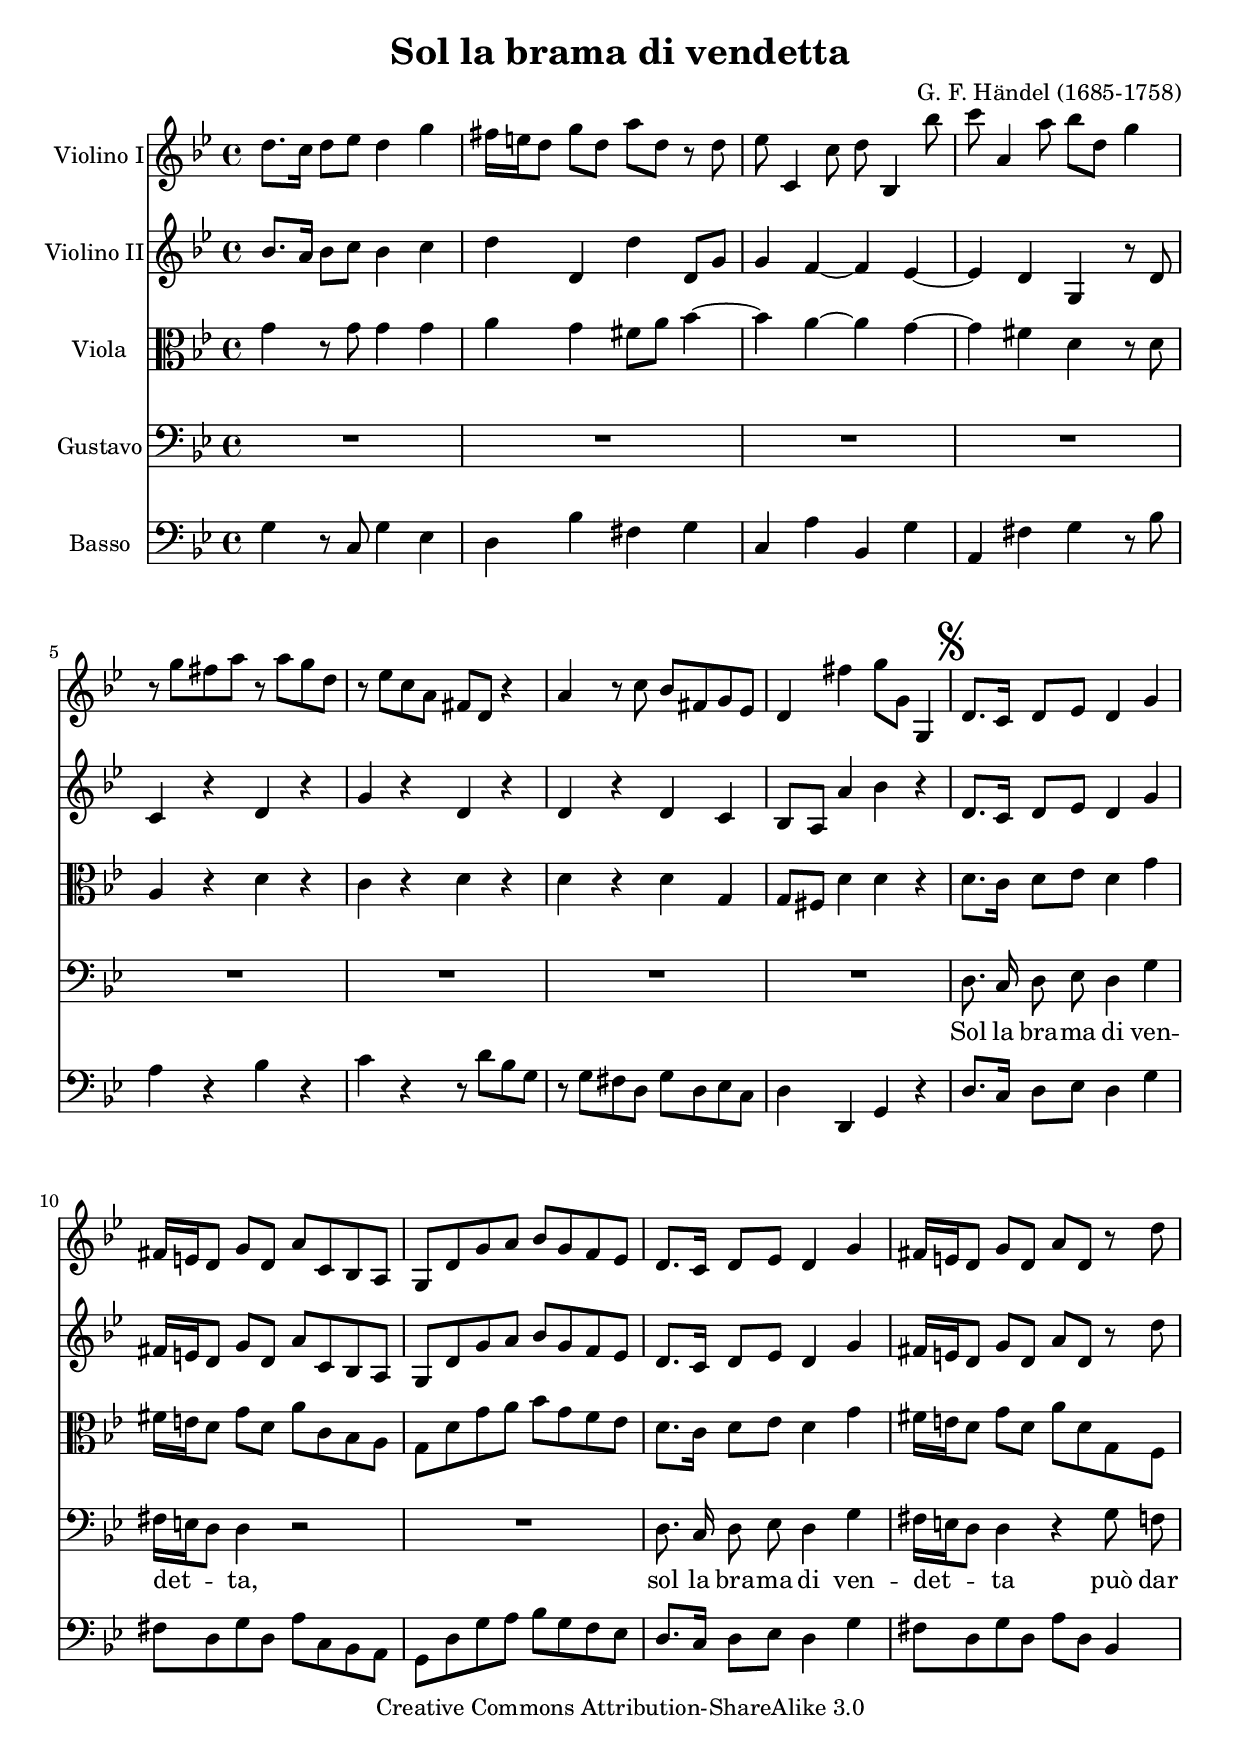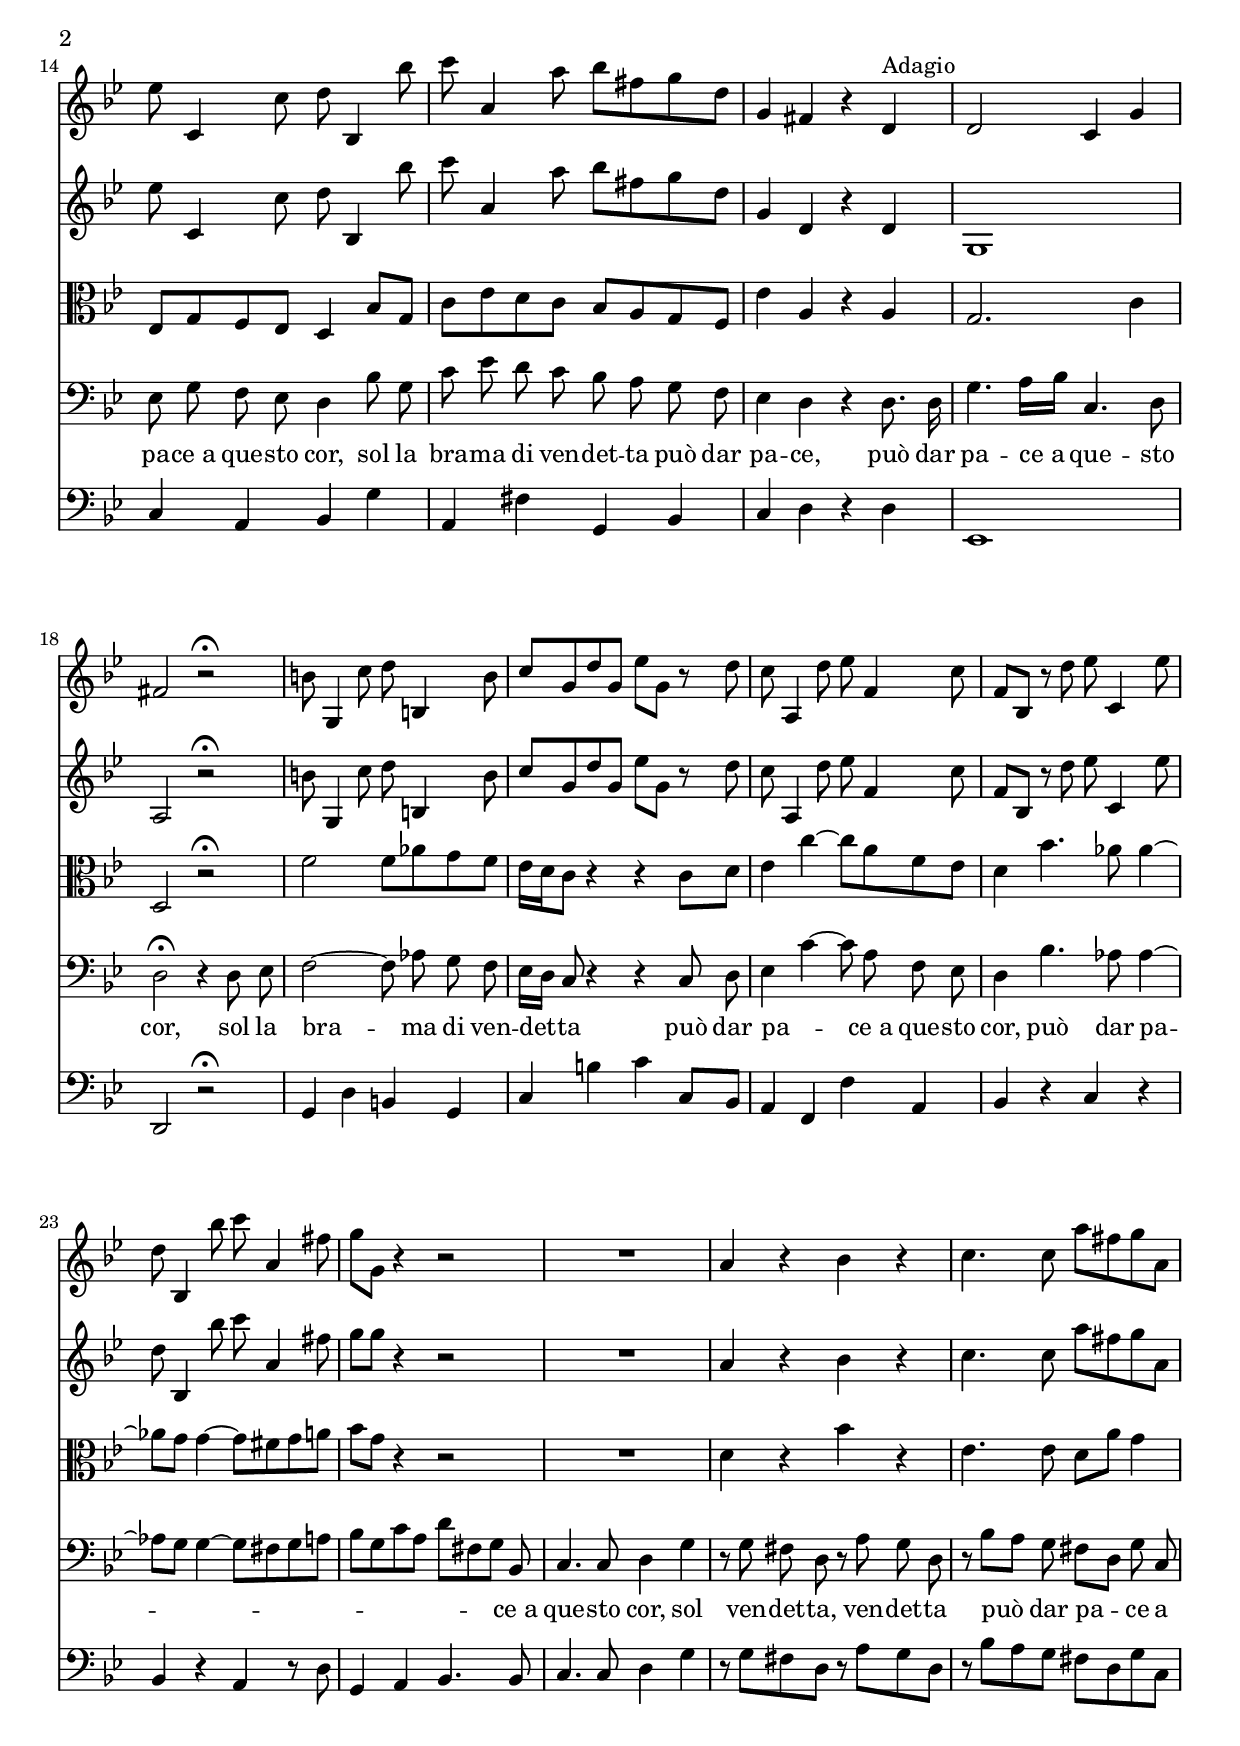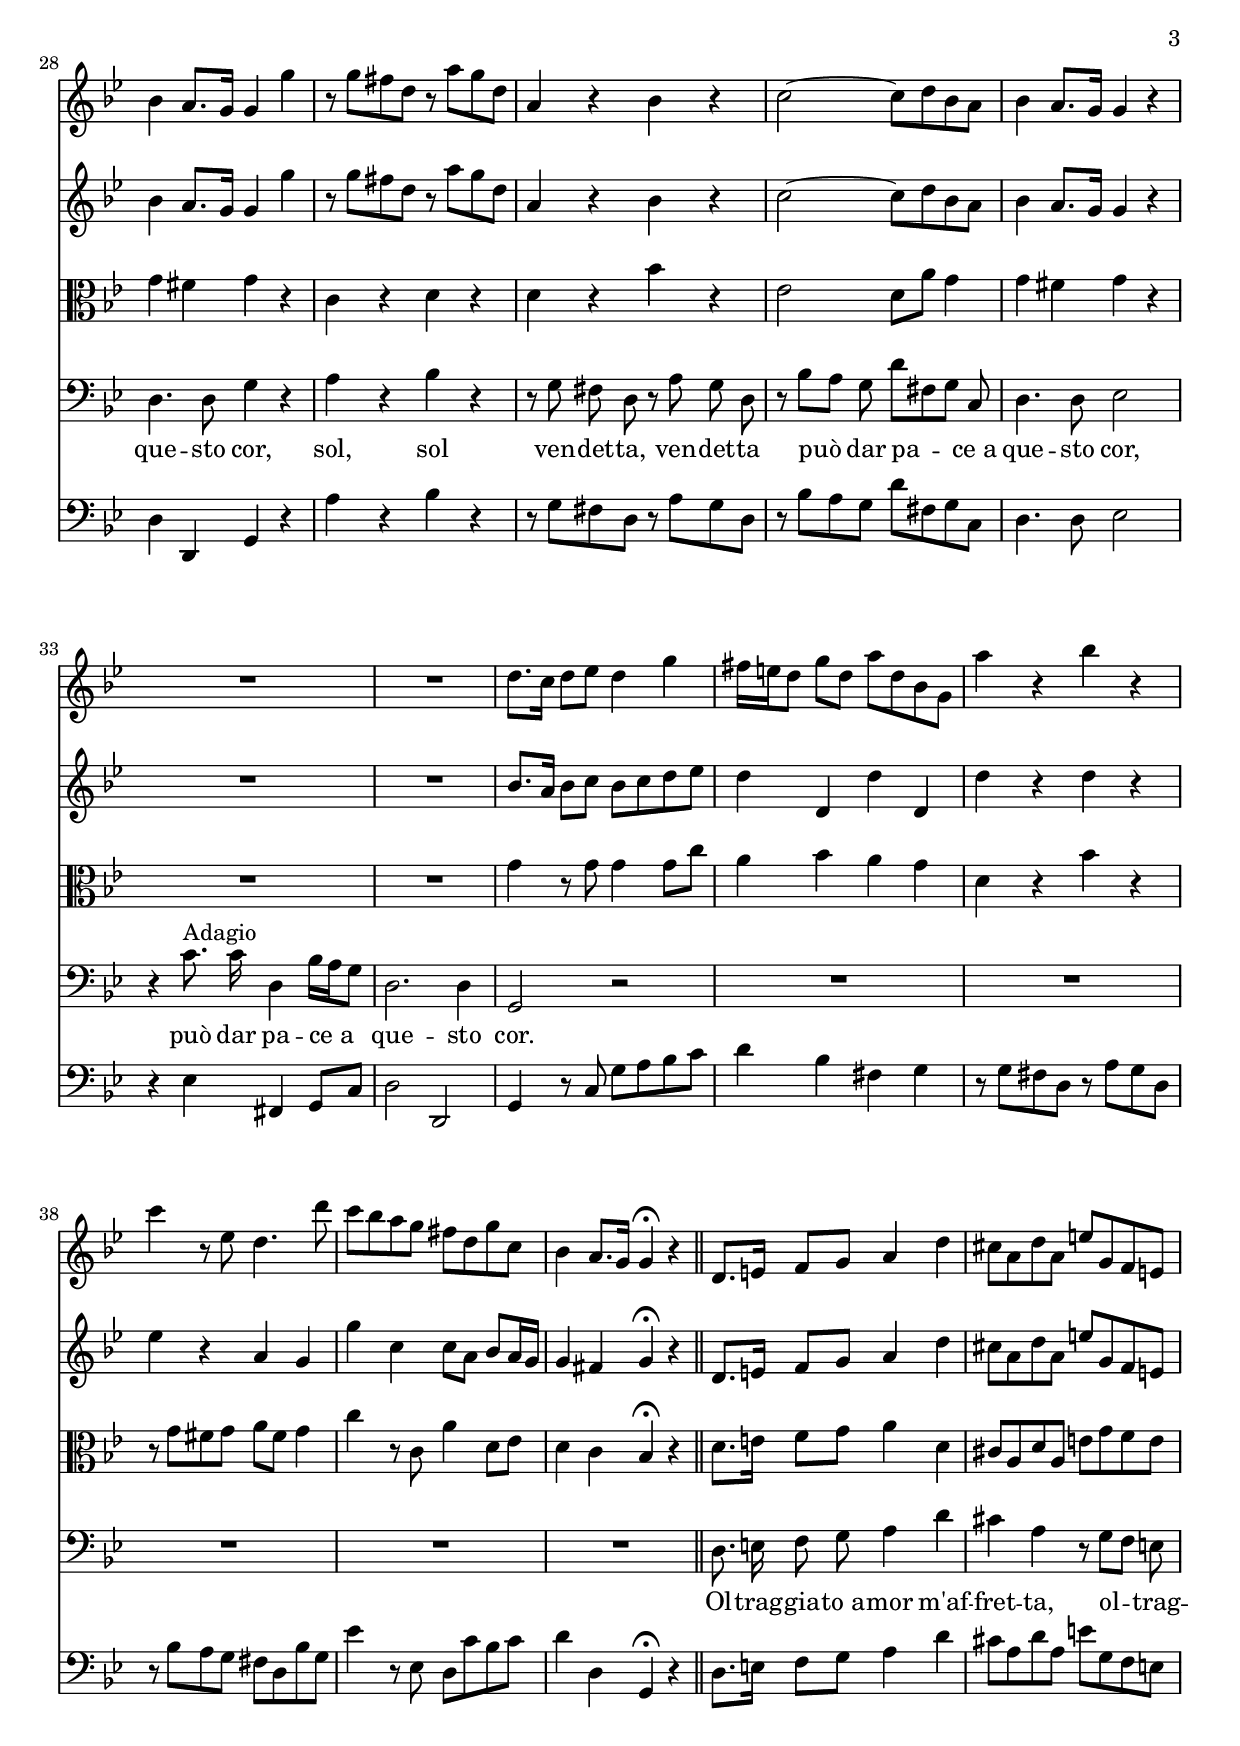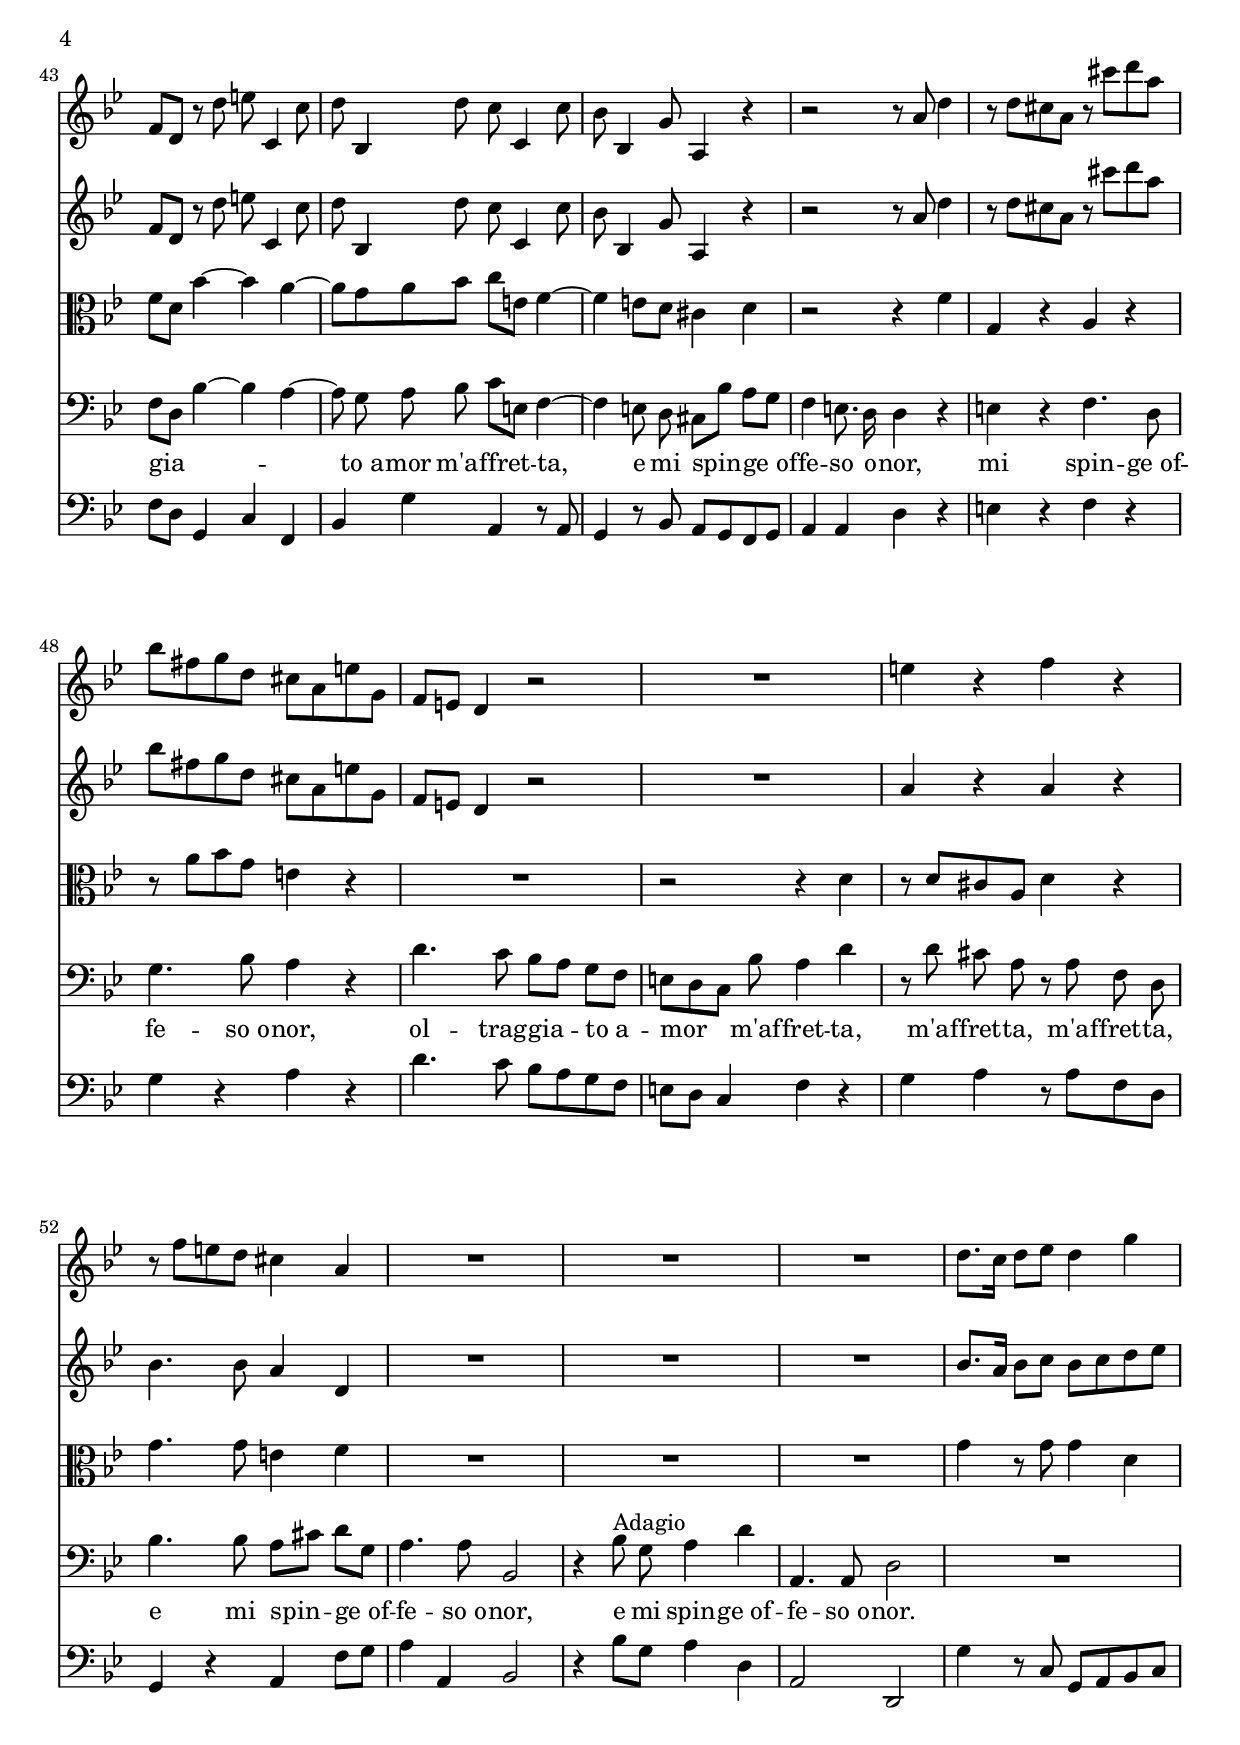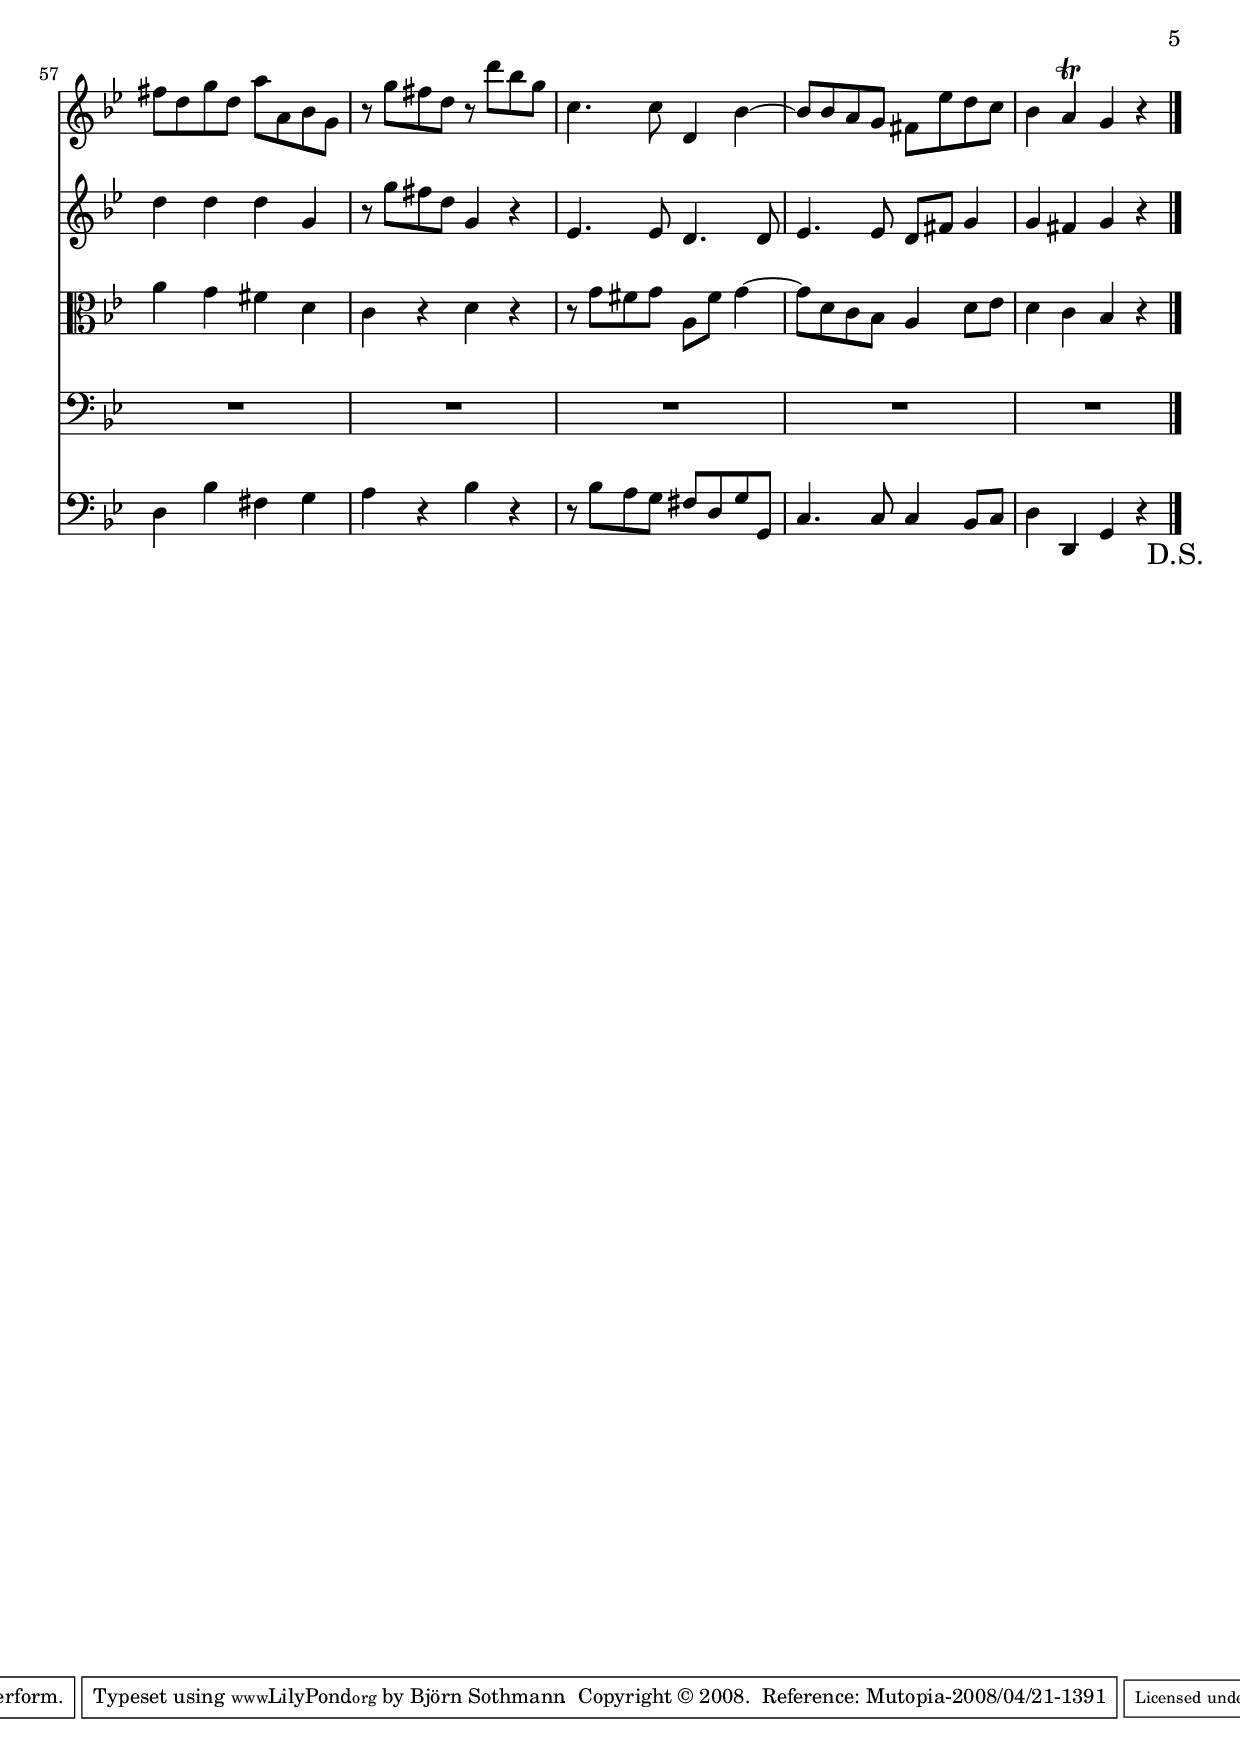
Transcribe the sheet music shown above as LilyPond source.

% Created on Sat Jan 12 11:23:34 CET 2008
\version "2.10.33"

\header {
	title = "Sol la brama di vendetta"
	composer = "G. F. Händel (1685-1758)"
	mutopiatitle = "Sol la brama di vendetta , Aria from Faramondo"
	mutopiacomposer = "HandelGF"
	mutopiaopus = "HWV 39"
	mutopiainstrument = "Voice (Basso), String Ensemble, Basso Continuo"
	date = "1737"
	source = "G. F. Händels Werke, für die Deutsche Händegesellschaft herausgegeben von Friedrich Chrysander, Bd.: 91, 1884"
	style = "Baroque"
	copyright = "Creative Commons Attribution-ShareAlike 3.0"
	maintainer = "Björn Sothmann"
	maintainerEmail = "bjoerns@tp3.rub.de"
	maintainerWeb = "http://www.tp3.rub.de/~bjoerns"
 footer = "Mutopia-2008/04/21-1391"
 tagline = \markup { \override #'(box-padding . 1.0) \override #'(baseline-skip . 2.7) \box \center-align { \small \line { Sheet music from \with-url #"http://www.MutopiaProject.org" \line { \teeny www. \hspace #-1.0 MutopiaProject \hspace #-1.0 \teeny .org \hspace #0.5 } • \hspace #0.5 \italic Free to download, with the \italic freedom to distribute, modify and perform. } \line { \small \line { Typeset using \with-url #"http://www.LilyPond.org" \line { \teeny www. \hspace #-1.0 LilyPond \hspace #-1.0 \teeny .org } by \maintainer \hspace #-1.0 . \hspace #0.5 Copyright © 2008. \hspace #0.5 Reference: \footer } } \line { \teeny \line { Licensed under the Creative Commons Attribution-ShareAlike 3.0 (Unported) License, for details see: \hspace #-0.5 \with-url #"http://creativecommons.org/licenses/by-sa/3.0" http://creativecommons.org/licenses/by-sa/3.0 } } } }
}

\include "deutsch.ly"

verse= \lyricmode {
Sol la bra -- ma di ven -- det -- ta, sol la bra -- ma di ven -- det -- ta può dar pa -- ce_a que -- sto cor, sol la bra -- ma di ven -- det -- ta può dar pa -- ce, può dar pa -- ce_a que -- sto cor, sol la bra -- ma di ven -- det -- ta può dar pa -- ce_a que -- sto cor, può dar pa -- ce_a que -- sto cor, sol ven -- det -- ta, ven -- det -- ta può dar pa -- ce a que -- sto cor, sol, sol ven -- det -- ta, ven -- det -- ta può dar pa -- ce_a que -- sto cor, può dar pa -- ce_a que -- sto cor.
Ol -- trag -- gia -- to_a -- mor m'af -- fret -- ta, ol -- trag -- gia -- to_a -- mor m'af -- fret -- ta, e mi spin -- ge_of -- fe -- so o -- nor, mi spin -- ge_of -- fe -- so_o -- nor, ol -- trag -- gia -- to_a -- mor m'af -- fret -- ta, m'af -- fret -- ta, m'af -- fret -- ta, e mi spin -- ge_of -- fe -- so_o -- nor, e mi spin -- ge_of -- fe -- so_o -- nor.
}
 

staffViolin = \new Staff  {
	\time 4/4
	\override Score.MetronomeMark #'stencil = ##f
	\tempo 4 = 100 
	\set Staff.instrumentName="Violino I"
	\set Staff.midiInstrument="violin"
	\key g \minor
	\clef treble
	\relative c'' {
		d8. c16 d8 es d4 g |
		fis16 e d8 g d a' d, r d |
		es c,4 c'8 d b,4 b''8 |
		c a,4 a'8 b d, g4 |
		r8 g fis a r a g d |
		r es c a fis d r4 |
		a' r8 c b fis g es |
		d4 fis' g8 g, g,4 \mark \markup { \musicglyph #"scripts.segno" } |
		d'8. c16 d8 es d4 g |
		fis16 e d8 g d a' c, b a |
		g d' g a b g f es |
		d8. c16 d8 es d4 g |
		fis16 e d8 g d a' d, r d' |
		es c,4 c'8 d b,4 b''8 |
		c a,4 a'8 b fis g d |
		g,4 fis r d^\markup {Adagio} |
		d2 c4 g' |
		fis2 r\fermata |
		h8 g,4 c'8 d h,4 h'8 |
		c g d' g, es' g, r d' |
		c a,4 d'8 es f,4 c'8 |
		f,[ b,] r d' es c,4 es'8 |
		d b,4 b''8 c a,4 fis'8 |
		g g, r4 r2 |
		R1 |
		a4 r b r |
		c4. c8 a' fis g a, |
		b4 a8. g16 g4 g' |
		r8 g fis d r a' g d |
		a4 r b r |
		c2~ c8 d b a |
		b4 a8. g16 g4 r |
		R1*2 |
		d'8. c16 d8 es d4 g |
		fis16 e d8 g d a' d, b g |
		a'4 r b r |
		c r8 es, d4. d'8 |
		c b a g fis d g c, |
		b4 a8. g16 g4\fermata r4 \bar "||"
		d8. e16 f8 g a4 d |
		cis8 a d a e' g, f e |
		f d r d' e c,4 c'8 |
		d b,4 d'8 c c,4 c'8 |
		b b,4 g'8 a,4 r |
		r2 r8 a' d4 |
		r8 d cis a r cis' d a |
		b fis g d cis a e' g, |
		f e d4 r2 |
		R1 |
		e'4 r f r |
		r8 f e d cis4 a |
		R1*3 |
		d8. c16 d8 es d4 g |
		fis8 d g d a' a, b g |
		r g' fis d r d' b g |
		c,4. c8 d,4 b'~ |
		b8 b a g fis es' d c |
		b4 a\trill g r \override Score.RehearsalMark #'direction = #DOWN \once \override Score.RehearsalMark #'break-visibility =
		#begin-of-line-invisible \mark \markup { "D.S." } |
	\bar "|."
	}

}
staffViolinII = \new Staff  {
	\set Staff.instrumentName="Violino II"
	\set Staff.midiInstrument="violin"
	\key g \minor
	\clef treble
	\relative c'' {
		b8. a16 b8 c b4 c |
		d d, d' d,8 g |
		g4 f~ f es~ |
		es d g, r8 d' |
		c4 r d r |
		g r d r |
		d r d c |
		b8 a a'4 b r |
		d,8. c16 d8 es d4 g |
		fis16 e d8 g d a' c, b a |
		g d' g a b g f es |
		d8. c16 d8 es d4 g |
		fis16 e d8 g d a' d, r d' |
		es c,4 c'8 d b,4 b''8 |
		c a,4 a'8 b fis g d |
		g,4 d r d |
		g,1 |
		a2 r\fermata |
		h'8 g,4 c'8 d h,4 h'8 |
		c g d' g, es' g, r d' |
		c a,4 d'8 es f,4 c'8 |
		f, b, r d' es c,4 es'8 |
		d b,4 b''8 c a,4 fis'8 |
		g g r4 r2 |
		R1 |
		a,4 r b r |
		c4. c8 a' fis g a, |
		b4 a8. g16 g4 g' |
		r8 g fis d r a' g d |
		a4 r b r |
		c2~ c8 d b a |
		b4 a8. g16 g4 r |
		R1*2 |
		b8. a16 b8 c b c d es |
		d4 d, d' d, |
		d' r d r |
		es r a, g |
		g' c, c8 a b a16 g |
		g4 fis g\fermata r \bar "||"
		d8. e16 f8 g a4 d |
		cis8 a d a e' g, f e |
		f d r d' e c,4 c'8 |
		d b,4 d'8 c c,4 c'8 |
		b b,4 g'8 a,4 r |
		r2 r8 a' d4 |
		r8 d cis a r cis' d a |
		b fis g d cis a e' g, |
		f e d4 r2 |
		R1 |
		a'4 r a r |
		b4. b8 a4 d, |
		R1*3 |
		b'8. a16 b8 c b c d es |
		d4 d d g, |
		r8 g' fis d g,4 r |
		es4. es8 d4. d8 |
		es4. es8 d fis g4 |
		g fis g r |
	\bar "|."
	}

}
staffViola = \new Staff  {
	\set Staff.instrumentName="Viola"
	\set Staff.midiInstrument="viola"
	\key g \minor
	\clef alto
	\relative c'' {
		g4 r8 g g4 g |
		a4 g fis8 a b4~ |
		b a~ a g~ |
		g fis d r8 d |
		a4 r d r |
		c r d r |
		d r d g, |
		g8 fis d'4 d r |
		d8. c16 d8 es d4 g |
		fis16 e d8 g d a' c, b a |
		g d' g a b g f es |
		d8. c16 d8 es d4 g |
		fis16 e d8 g d a' d, g, f |
		es8 g f es d4 b'8 g |
		c es d c b a g f |
		es'4 a, r a |
		g2. c4 |
		d,2 r\fermata |
		f'2 f8 as g f |
		es16 d c8 r4 r c8 d |
		es4 c'~ c8 a f es |
		d4 b'4. as8 as4~ |
		as8 g g4~ g8 fis g a |
		b g r4 r2 |
		R1 |
		d4 r b' r |
		es,4. es8 d a' g4 |
		g fis g r |
		c, r d r |
		d r b' r |
		es,2 d8 a' g4 |
		g fis g r |
		R1*2 |
		g4 r8 g g4 g8 c |
		a4 b a g |
		d r b' r |
		r8 g fis g a fis g4 |
		c r8 c, a'4 d,8 es |
		d4 c b\fermata r \bar "||"
		d8. e16 f8 g a4 d, |
		cis8 a d a e' g f e |
		f d b'4~ b a~ |
		a8 g a b c e, f4~ |
		f e8 d cis4 d |
		r2 r4 f |
		g, r a r |
		r8 a' b g e4 r |
		R1 |
		r2 r4 d |
		r8 d cis a d4 r |
		g4. g8 e4 f |
		R1*3 |
		g4 r8 g g4 d |
		a'4 g fis d |
		c r d r |
		r8 g fis g a, fis' g4~ |
		g8 d c b a4 d8 es |
		d4 c b r |
	\bar "|."
	}

}
staffBass = \new Staff  {
	\set Staff.instrumentName="Gustavo"
	\set Staff.midiInstrument="oboe"
	\key g \minor
	\clef bass
	\relative c {
		\context Voice = "melodyBas" {
			\dynamicUp
			\autoBeamOff
			R1*8 |
			d8. c16 d8 es d4 g |
			fis16[ e d8] d4 r2 |
			R1 |
			d8. c16 d8 es d4 g |
			fis16[ e d8] d4 r g8 f |
			es8 g f es d4 b'8 g |
			c es d c b a g f |
			es4 d r d8. d16 |
			g4. a16[ b] c,4. d8 |
			d2\fermata r4 d8 es |
			f2~ f8 as g f |
			es16[ d]c8 r4 r c8 d |
			es4\melisma c'~ c8\melismaEnd a f es |
			d4 b'4. as8 as4~\melisma |
			as8[ g] g4~ g8[ fis g a] |
			b[ g c a] d[ fis, g]\melismaEnd b, |
			c4. c8 d4 g |
			r8 g fis d r a' g d |
			r b'[ a] g fis[ d] g c, |
			d4. d8 g4 r |
			a r b r |
			r8 g fis d r a' g d |
			r b'[ a] g d'[ fis, g] c, |
			d4. d8 es2 |
			r4 c'8.^\markup {Adagio} c16 d,4 b'16[ a g8] |
			d2. d4 |
			g,2 r |
			R1*5 \bar "||"
			d'8. e16 f8 g a4 d |
			cis a r8 g[ f] e |
			f[ d]\melisma b'4~ b a~ |
			a8\melismaEnd g a b c[ e,] f4~ |
			f e8 d cis[ b'] a[ g] |
			f4 e8. d16 d4 r |
			e r f4. d8 |
			g4. b8 a4 r |
			d4. c8 b[ a] g[ f] |
			e[ d c] b' a4 d |
			r8 d cis a r a f d |
			b'4. b8 a[ cis] d[ g,] |
			a4. a8 b,2 |
			r4 b'8^\markup {Adagio} g a4 d |
			a,4. a8 d2 |
			R1*6 |
		}

	\bar "|."
	}

}
staffCello = \new Staff  {
	\set Staff.instrumentName="Basso"
	\set Staff.midiInstrument="harpsichord"
	\key g \minor
	\clef bass
	\relative c' {
		g4 r8 c, g'4 es |
		d b' fis g |
		c, a' b, g' |
		a, fis' g r8 b |
		a4 r b r |
		c r r8 d b g |
		r g fis d g d es c |
		d4 d, g r |
		d'8. c16 d8 es d4 g |
		fis8 d g d a' c, b a |
		g d' g a b g f es |
		d8. c16 d8 es d4 g |
		fis8 d g d a' d, b4 |
		c4 a b g' |
		a, fis' g, b |
		c d r d |
		es,1 |
		d2 r\fermata |
		g4 d' h g |
		c h' c c,8 b |
		a4 f f' a, |
		b r c r |
		b r a r8 d |
		g,4 a b4. b8 |
		c4. c8 d4 g |
		r8 g fis d r a' g d |
		r b' a g fis d g c, |
		d4 d, g r |
		a' r b r |
		r8 g fis d r a' g d |
		r b' a g d' fis, g c, |
		d4. d8 es2 |
		r4 es fis, g8 c |
		d2 d, |
		g4 r8 c g' a b c |
		d4 b fis g |
		r8 g fis d r a' g d |
		r b' a g fis d b' g |
		es'4 r8 es, d c' b c |
		d4 d, g,\fermata r \bar "||"
		d'8. e16 f8 g a4 d |
		cis8 a d a e' g, f e |
		f d g,4 c f, |
		b g' a, r8 a |
		g4 r8 b a g f g |
		a4 a d r |
		e r f r |
		g r a r |
		d4. c8 b a g f |
		e d c4 f r |
		g a r8 a f d |
		g,4 r a f'8 g |
		a4 a, b2 |
		r4 b'8 g a4 d, |
		a2 d, |
		g'4 r8 c, g a b c |
		d4 b' fis g |
		a r b r |
		r8 b a g fis d g g, |
		c4. c8 c4 b8 c |
		d4 d, g4 r |
	\bar "|."
	}

}


\score {
	<<
		\staffViolin
		\staffViolinII
		\staffViola
		\staffBass
		\context Lyrics = "lmelodyBas" \lyricmode  { \lyricsto "melodyBas" \verse }
		
		\staffCello
	>>
	
	\midi {
	}

	\layout  {
	}
}

\paper {
}

